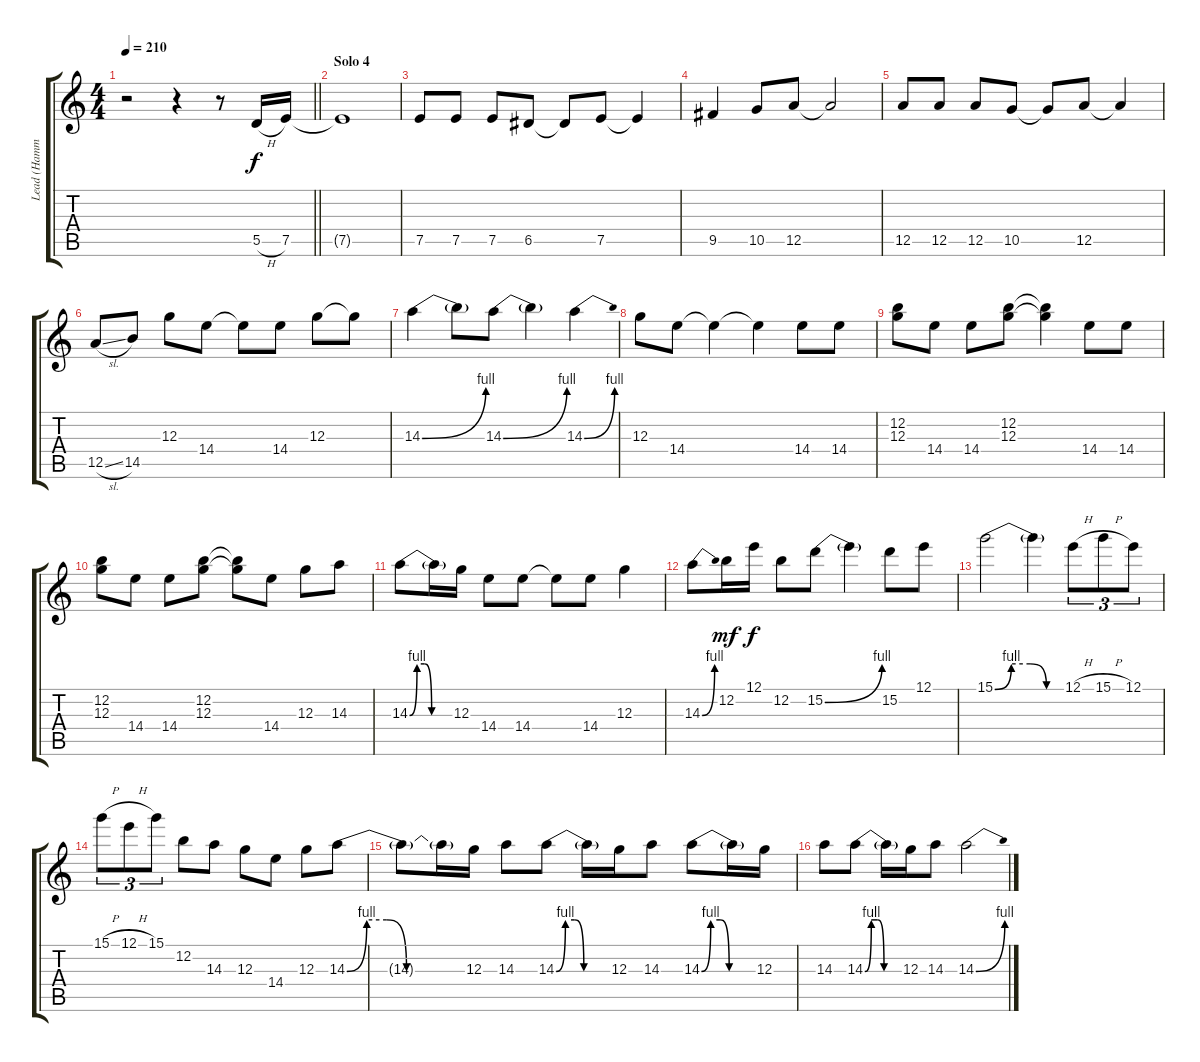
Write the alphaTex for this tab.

\track ("Lead (Hammet)" "Lead (Hamm") {instrument distortionguitar}
\staff {score tabs}
\tuning (E4 B3 G3 D3 A2 E2) {hide}
\ts (4 4)
\tempo 210
\clef g2
\barLineRight lightlight
\ks c
r.2{dy fff volume 16 instrument distortionguitar} r.4 r.8 5.5{h}.16{dy f} 7.5.16 |
\section ("" "Solo 4")
7.5{t}.1 |
7.5.8 7.5.8 7.5.8 6.5.8 6.5{t}.8 7.5.8 7.5{t}.4 |
9.5.4 10.5.8 12.5.8 12.5{t}.2 |
12.5.8 12.5.8 12.5.8 10.5.8 10.5{t}.8 12.5.8 12.5{t}.4 |
12.5{sl}.8 14.5.8 12.3.8 14.4.8 14.4{t}.8 14.4.8 12.3.8 12.3{t}.8 |
14.3{be (bend 0 0 60 4)}.4 14.3{t}.8 14.3{be (bend 0 0 60 4)}.8 14.3{t}.4 14.3{be (bend 0 0 60 4)}.4 |
12.3.8 14.4.8 14.4{t}.4 14.4{t}.4 14.4.8 14.4.8 |
(12.2 12.3).8 14.4.8 14.4.8 (12.2 12.3).8 (12.2{t} 12.3{t}).4 14.4.8 14.4.8 |
(12.2 12.3).8 14.4.8 14.4.8 (12.2 12.3).8 (12.2{t} 12.3{t}).8 14.4.8 12.3.8 14.3.8 |
14.3{be (custom 0 0 10 4 20 4 30 0 60 0)}.8 14.3{t}.16 12.3.16 14.4.8 14.4.8 14.4{t}.8 14.4.8 12.3.4 |
14.3{be (bend 0 0 60 4)}.8 12.2.16{dy mf} 12.1.16{dy f} 12.2.8 15.2{be (bend 0 0 60 4)}.8 15.2{t}.4 15.2.8 12.1.8 |
15.1{be (custom 0 0 14 4 30 4 44 0 60 0)}.2 15.1{t}.4 12.1{h}.8{tu (3 2)} 15.1{h}.8{tu (3 2)} 12.1.8{tu (3 2)} |
15.1{h}.8{tu (3 2)} 12.1{h}.8{tu (3 2)} 15.1.8{tu (3 2)} 12.2.8 14.3.8 12.3.8 14.4.8 12.3.8 14.3{be (custom 0 0 10 4 20 4 30 0 60 0)}.8 |
14.3{t}.8 14.3{t}.16 12.3.16 14.3.8 14.3{be (custom 0 0 10 4 20 4 30 0 60 0)}.8 14.3{t}.16 12.3.16 14.3.8 14.3{be (custom 0 0 10 4 20 4 30 0 60 0)}.8 14.3{t}.16 12.3.16 |
14.3.8 14.3{be (custom 0 0 10 4 20 4 30 0 60 0)}.8 14.3{t}.16 12.3.16 14.3.8 14.3{be (bend 0 0 60 4)}.2
